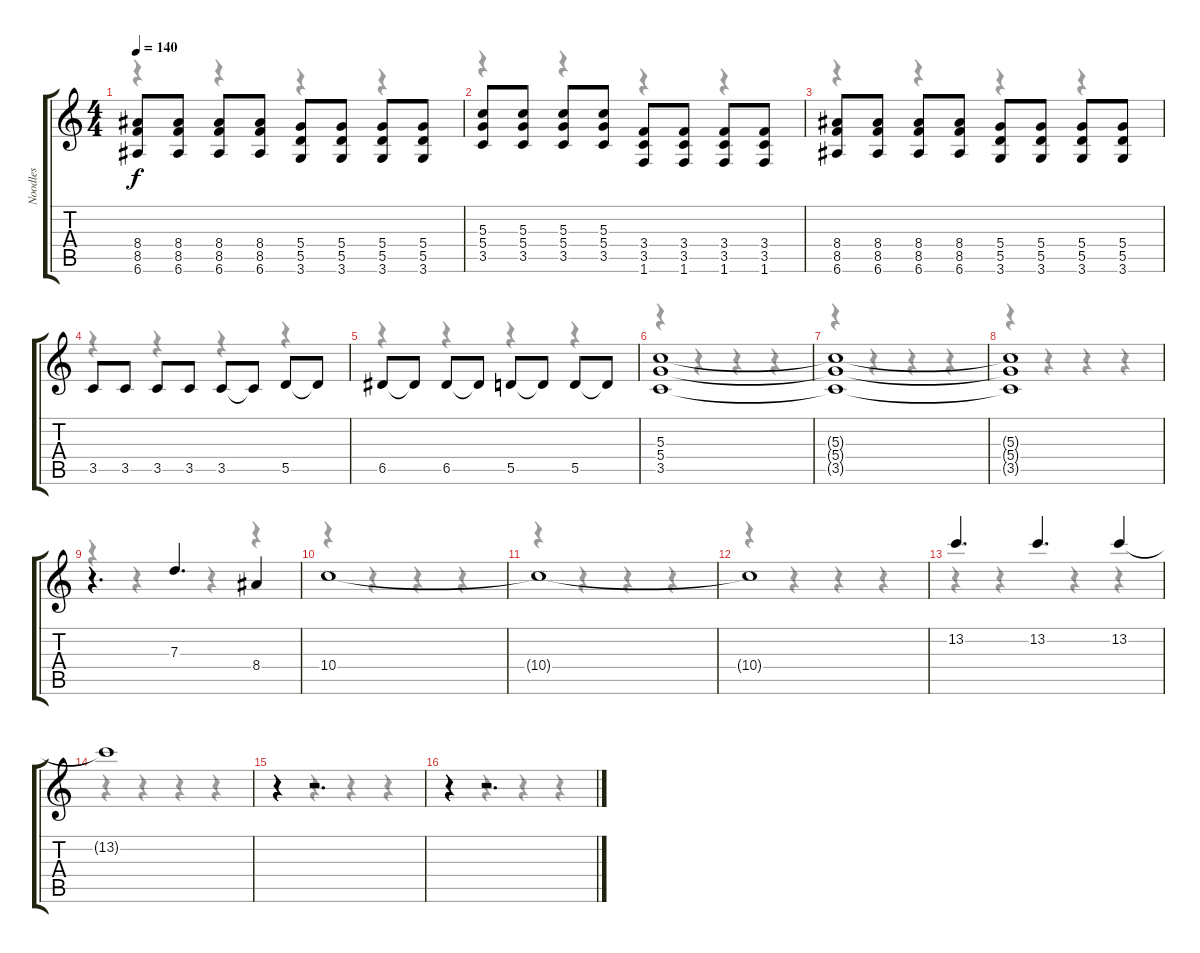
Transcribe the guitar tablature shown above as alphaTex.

\track ("Noodles" "Noodles") {instrument overdrivenguitar}
\staff {score tabs}
\tuning (E4 B3 G3 D3 A2 E2) {hide}
\voice
\ts (4 4)
\tempo 140
\clef g2
\ks c
(8.4 8.5 6.6).8{dy f} (8.4 8.5 6.6).8 (8.4 8.5 6.6).8 (8.4 8.5 6.6).8 (5.4 5.5 3.6).8 (5.4 5.5 3.6).8 (5.4 5.5 3.6).8 (5.4 5.5 3.6).8 |
(5.3 5.4 3.5).8 (5.3 5.4 3.5).8 (5.3 5.4 3.5).8 (5.3 5.4 3.5).8 (3.4 3.5 1.6).8 (3.4 3.5 1.6).8 (3.4 3.5 1.6).8 (3.4 3.5 1.6).8 |
(8.4 8.5 6.6).8 (8.4 8.5 6.6).8 (8.4 8.5 6.6).8 (8.4 8.5 6.6).8 (5.4 5.5 3.6).8 (5.4 5.5 3.6).8 (5.4 5.5 3.6).8 (5.4 5.5 3.6).8 |
3.5.8 3.5.8 3.5.8 3.5.8 3.5.8 3.5{t}.8 5.5.8 5.5{t}.8 |
6.5.8 6.5{t}.8 6.5.8 6.5{t}.8 5.5.8 5.5{t}.8 5.5.8 5.5{t}.8 |
(5.3 5.4 3.5).1 |
(5.3{t} 5.4{t} 3.5{t}).1 |
(5.3{t} 5.4{t} 3.5{t}).1 |
r.4{d} 7.3.4{d} 8.4.4 |
10.4.1 |
10.4{t}.1 |
10.4{t}.1 |
13.2.4{d} 13.2.4{d} 13.2.4 |
13.2{t}.1 |
r.4 r.2{d} |
r.4 r.2{d}
\voice
\clef g2
\ottava regular
\simile none
\ks c
r.4{dy f} r.4 r.4 r.4 |
r.4 r.4 r.4 r.4 |
r.4 r.4 r.4 r.4 |
r.4 r.4 r.4 r.4 |
r.4 r.4 r.4 r.4 |
r.4 r.4 r.4 r.4 |
r.4 r.4 r.4 r.4 |
r.4 r.4 r.4 r.4 |
r.4 r.4 r.4 r.4 |
r.4 r.4 r.4 r.4 |
r.4 r.4 r.4 r.4 |
r.4 r.4 r.4 r.4 |
r.4 r.4 r.4 r.4 |
r.4 r.4 r.4 r.4 |
r.4 r.4 r.4 r.4 |
r.4 r.4 r.4 r.4
